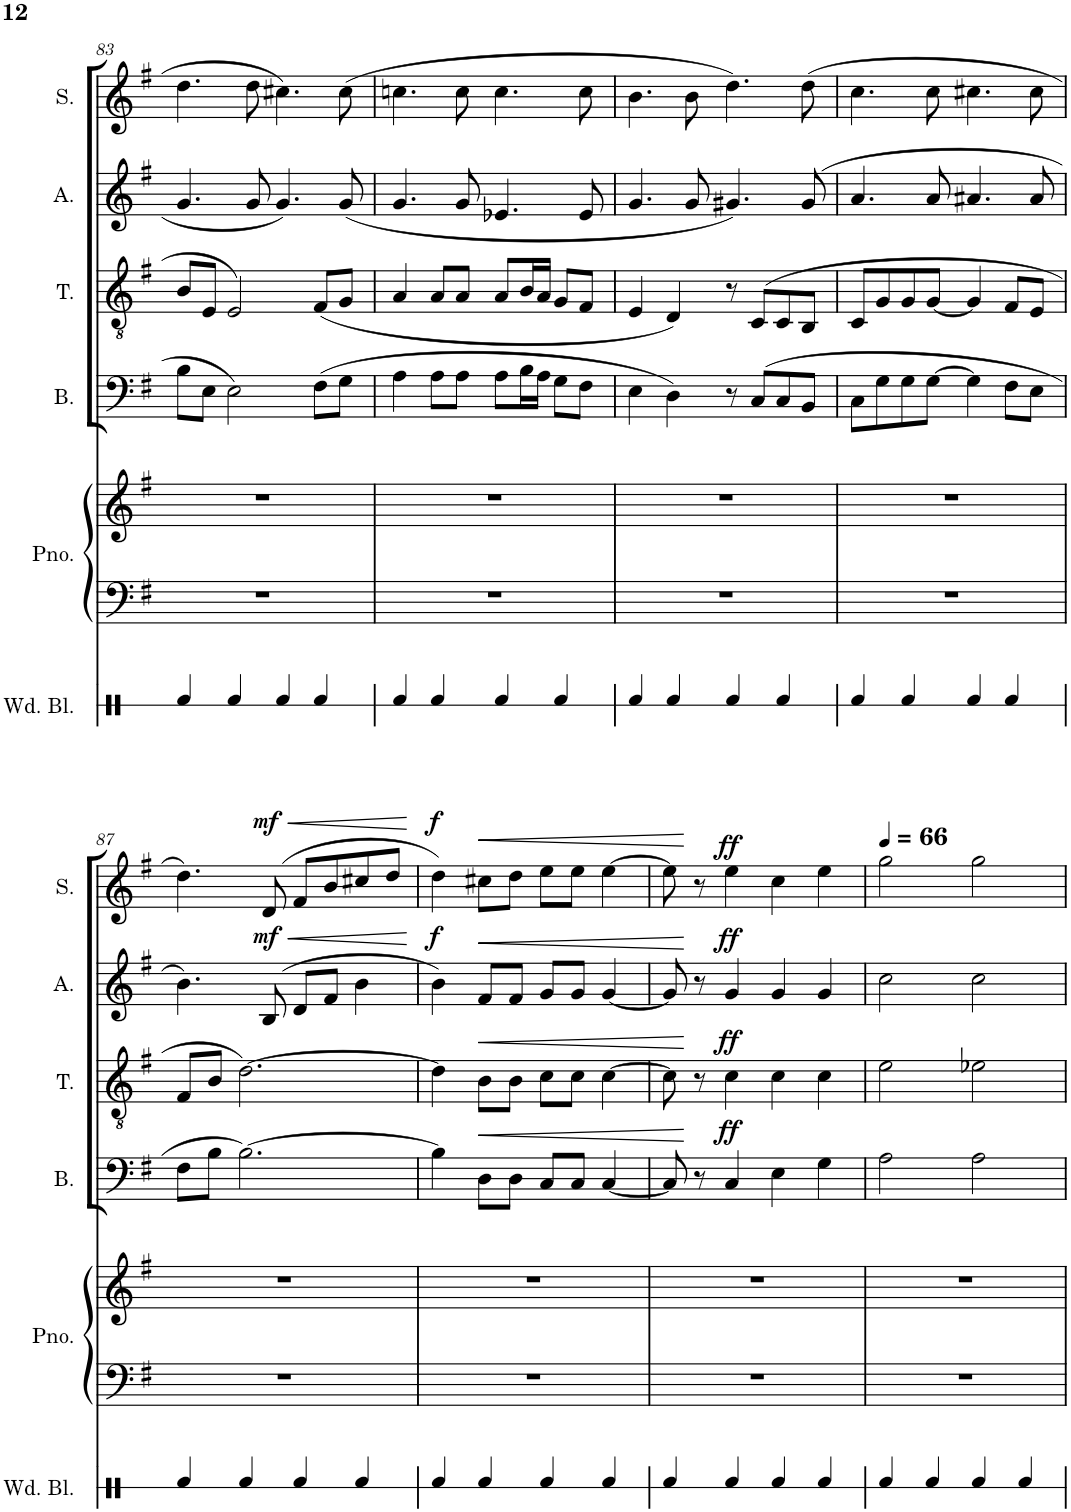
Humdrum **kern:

**kern	**kern	**kern	**kern	**dynam	**kern	**dynam	**kern	**dynam	**kern	**dynam
*part6	*part5	*part5	*part4	*part4	*part3	*part3	*part2	*part2	*part1	*part1
*staff7	*staff6	*staff5	*staff4	*staff4	*staff3	*staff3	*staff2	*staff2	*staff1	*staff1
*I"Wood Blocks	*I"Piano	*	*I"Bass	*	*I"Tenor	*	*I"Alto	*	*I"Soprano	*
*I'Wd. Bl.	*I'Pno.	*	*I'B.	*	*I'T.	*	*I'A.	*	*I'S.	*
!!LO:PB:g=z
*clefX	*clefF4	*clefG2	*clefF4	*	*clefGv2	*	*clefG2	*	*clefG2	*
*k[]	*k[f#]	*k[f#]	*k[f#]	*	*k[f#]	*	*k[f#]	*	*k[f#]	*
*M4/4	*M4/4	*M4/4	*M4/4	*	*M4/4	*	*M4/4	*	*M4/4	*
*met(c)	*met(c)	*met(c)	*met(c)	*	*met(c)	*	*met(c)	*	*met(c)	*
=83	=83	=83	=83	=83	=83	=83	=83	=83	=83	=83
4Rf/	1r	1r	8B\L	.	8B/L	.	4.g/	.	4.dd\	.
.	.	.	8E\J	.	8E/J	.	.	.	.	.
4Rf/	.	.	2E\	.	2E/	.	.	.	.	.
.	.	.	.	.	.	.	8g/	.	8dd\	.
4Rf/	.	.	.	.	.	.	4.g/	.	4.cc#X\	.
4Rf/	.	.	(8F#\L	.	(8F#/L	.	.	.	.	.
.	.	.	8G\J	.	8G/J	.	(8g/	.	(8cc#\	.
=84	=84	=84	=84	=84	=84	=84	=84	=84	=84	=84
4Rf/	1r	1r	4A\	.	4A/	.	4.g/	.	4.ccn\	.
4Rf/	.	.	8A\L	.	8A/L	.	.	.	.	.
.	.	.	8A\J	.	8A/J	.	8g/	.	8cc\	.
4Rf/	.	.	8A\L	.	8A/L	.	4.e-X/	.	4.cc\	.
.	.	.	16B\L	.	16B/L	.	.	.	.	.
.	.	.	16A\JJ	.	16A/JJ	.	.	.	.	.
4Rf/	.	.	8G\L	.	8G/L	.	.	.	.	.
.	.	.	8F#\J	.	8F#/J	.	8e-/	.	8cc\	.
=85	=85	=85	=85	=85	=85	=85	=85	=85	=85	=85
4Rf/	1r	1r	4E\	.	4E/	.	4.g/	.	4.b\	.
4Rf/	.	.	4D\)	.	4D/)	.	.	.	.	.
.	.	.	.	.	.	.	8g/	.	8b\	.
4Rf/	.	.	8r	.	8r	.	4.g#X/)	.	4.dd\)	.
.	.	.	(8C/L	.	(8C/L	.	.	.	.	.
4Rf/	.	.	8C/	.	8C/	.	.	.	.	.
.	.	.	8BB/J	.	8BB/J	.	(8g#/	.	(8dd\	.
=86	=86	=86	=86	=86	=86	=86	=86	=86	=86	=86
4Rf/	1r	1r	8C\L	.	8C/L	.	4.a/	.	4.cc\	.
.	.	.	8G\	.	8G/	.	.	.	.	.
4Rf/	.	.	8G\	.	8G/	.	.	.	.	.
.	.	.	[8G\J	.	[8G/J	.	8a/	.	8cc\	.
4Rf/	.	.	4G\]	.	4G/]	.	4.a#X/	.	4.cc#X\	.
4Rf/	.	.	8F#\L	.	8F#/L	.	.	.	.	.
.	.	.	8E\J	.	8E/J	.	8a#/	.	8cc#\	.
!!LO:LB:g=z
=87	=87	=87	=87	=87	=87	=87	=87	=87	=87	=87
4Rf/	1r	1r	8F#\L	.	8F#/L	.	4.b\)	.	4.dd\)	.
.	.	.	8B\J	.	8B/J	.	.	.	.	.
4Rf/	.	.	[2.B\)	.	[2.d\)	.	.	.	.	.
!	!	!	!	!	!	!	!	!LO:HP:b	!	!LO:HP:b
!	!	!	!	!	!	!	!	!LO:DY:n=1:a	!	!LO:DY:n=1:a
.	.	.	.	.	.	.	(8B/	< mf	(8d/	< mf
4Rf/	.	.	.	.	.	.	8d/L	.	8f#/L	.
.	.	.	.	.	.	.	8f#/J	.	8b/	.
4Rf/	.	.	.	.	.	.	4b\	.	8cc#X/	.
.	.	.	.	.	.	.	.	.	8dd/J	.
.	.	.	.	.	.	.	.	[	.	[
=88	=88	=88	=88	=88	=88	=88	=88	=88	=88	=88
!	!	!	!	!	!	!	!	!LO:DY:a	!	!LO:DY:a
4Rf/	1r	1r	4B\]	.	4d\]	.	4b\)	f	4dd\)	f
!	!	!	!	!LO:HP:b	!	!LO:HP:b	!	!LO:HP:b	!	!LO:HP:b
4Rf/	.	.	8D\L	<	8B\L	<	8f#/L	<	8cc#X\L	<
.	.	.	8D\J	.	8B\J	.	8f#/J	.	8dd\J	.
4Rf/	.	.	8C/L	.	8c\L	.	8g/L	.	8ee\L	.
.	.	.	8C/J	.	8c\J	.	8g/J	.	8ee\J	.
4Rf/	.	.	[4C/	.	[4c\	.	[4g/	.	[4ee\	.
=89	=89	=89	=89	=89	=89	=89	=89	=89	=89	=89
4Rf/	1r	1r	8C/]	.	8c\]	.	8g/]	.	8ee\]	.
.	.	.	8r	[	8r	[	8r	[	8r	[
!	!	!	!	!LO:DY:a	!	!LO:DY:a	!	!LO:DY:a	!	!LO:DY:a
4Rf/	.	.	4C/	ff	4c\	ff	4g/	ff	4ee\	ff
4Rf/	.	.	4E\	.	4c\	.	4g/	.	4cc\	.
4Rf/	.	.	4G\	.	4c\	.	4g/	.	4ee\	.
=90	=90	=90	=90	=90	=90	=90	=90	=90	=90	=90
*	*	*	*	*	*	*	*	*	*MM66	*
4Rf/	1r	1r	2A\	.	2e\	.	2cc\	.	2gg\	.
4Rf/	.	.	.	.	.	.	.	.	.	.
4Rf/	.	.	2A\	.	2e-X\	.	2cc\	.	2gg\	.
4Rf/	.	.	.	.	.	.	.	.	.	.
=	=	=	=	=	=	=	=	=	=	=
*-	*-	*-	*-	*-	*-	*-	*-	*-	*-	*-
